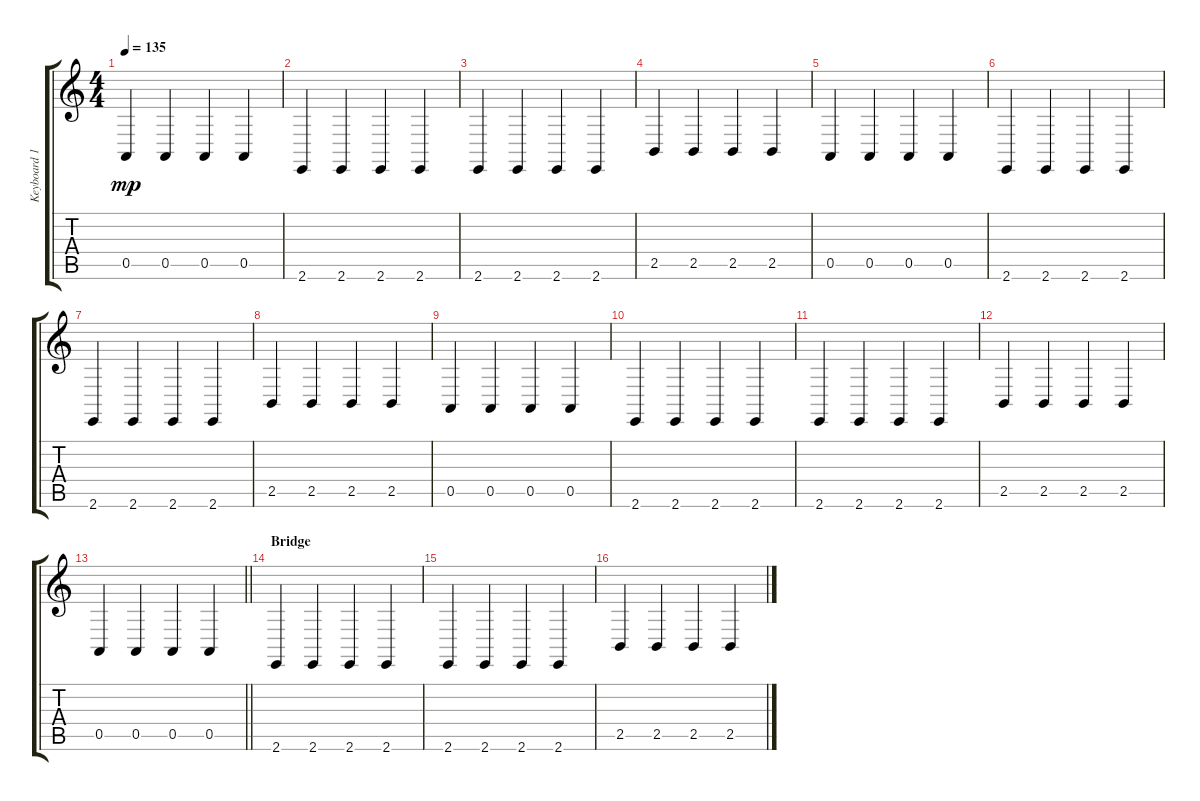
\track ("Keyboard 1" "Keyboard 1") {instrument lead8bassandlead}
\staff {score tabs}
\tuning (E4 B3 G3 D3 A2 D2) {hide}
\ts (4 4)
\tempo 135
\clef g2
\ks c
0.5.4{dy mp} 0.5.4 0.5.4 0.5.4 |
2.6.4 2.6.4 2.6.4 2.6.4 |
2.6.4 2.6.4 2.6.4 2.6.4 |
2.5.4 2.5.4 2.5.4 2.5.4 |
0.5.4 0.5.4 0.5.4 0.5.4 |
2.6.4 2.6.4 2.6.4 2.6.4 |
2.6.4 2.6.4 2.6.4 2.6.4 |
2.5.4 2.5.4 2.5.4 2.5.4 |
0.5.4 0.5.4 0.5.4 0.5.4 |
2.6.4 2.6.4 2.6.4 2.6.4 |
2.6.4 2.6.4 2.6.4 2.6.4 |
2.5.4 2.5.4 2.5.4 2.5.4 |
\barLineRight lightlight
0.5.4 0.5.4 0.5.4 0.5.4 |
\section ("" "Bridge")
2.6.4 2.6.4 2.6.4 2.6.4 |
2.6.4 2.6.4 2.6.4 2.6.4 |
2.5.4 2.5.4 2.5.4 2.5.4
